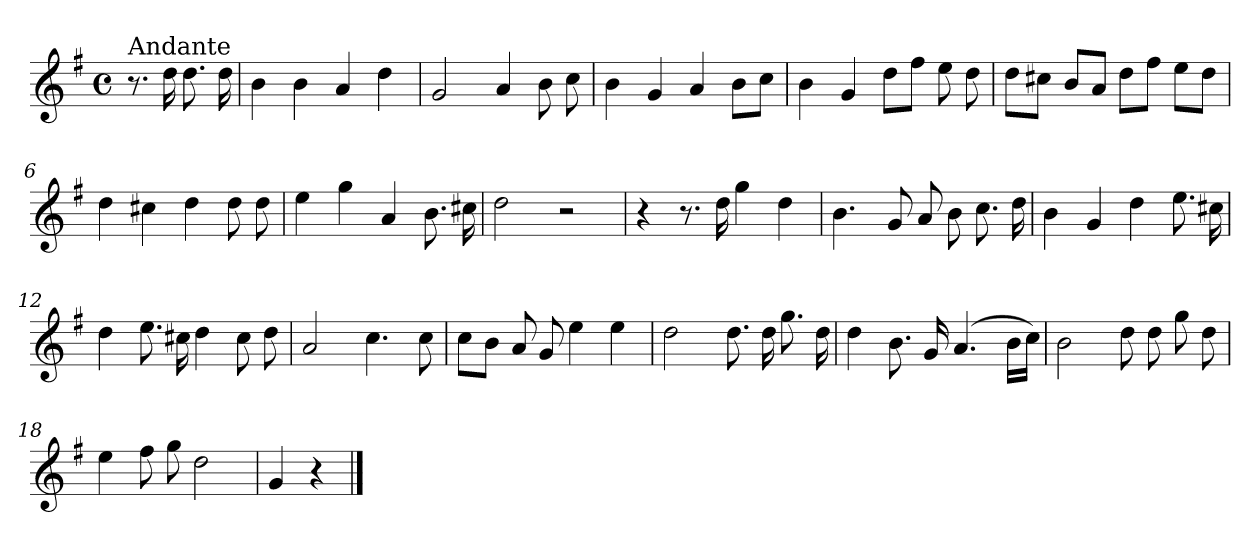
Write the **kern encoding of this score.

**kern
*part1
*staff1
*clefG2
*k[f#]
*G:
*M4/4
*met(c)
=
!LO:TX:a:t=Andante
8.r
16dd\
8.dd\
16dd\
=1
4b\
4b\
4a/
4dd\
=2
2g/
4a/
8b\
8cc\
=3
4b\
4g/
4a/
8b\L
8cc\J
=4
4b\
4g/
8dd\L
8ff#\J
8ee\
8dd\
!!LO:LB:g=z
=5
8dd\L
8cc#X\J
8b/L
8a/J
8dd\L
8ff#\J
8ee\L
8dd\J
=6
4dd\
4cc#X\
4dd\
8dd\
8dd\
=7
4ee\
4gg\
4a/
8.b\
16cc#X\
=8
2dd\
2r
=9
4r
8.r
16dd\
4gg\
4dd\
!!LO:LB:g=z
=10
4.b\
8g/
8a/
8b\
8.cc\
16dd\
=11
4b\
4g/
4dd\
8.ee\
16cc#X\
=12
4dd\
8.ee\
16cc#X\
4dd\
8cc#\
8dd\
=13
2a/
4.cc\
8cc\
=14
8cc\L
8b\J
8a/
8g/
4ee\
4ee\
!!LO:LB:g=z
=15
2dd\
8.dd\
16dd\
8.gg\
16dd\
=16
4dd\
8.b\
16g/
(>4.a/
16b\LL
16cc\JJ)
=17
2b\
8dd\
8dd\
8gg\
8dd\
=18
4ee\
8ff#\
8gg\
2dd\
=19
4g/
4r
==
*-
